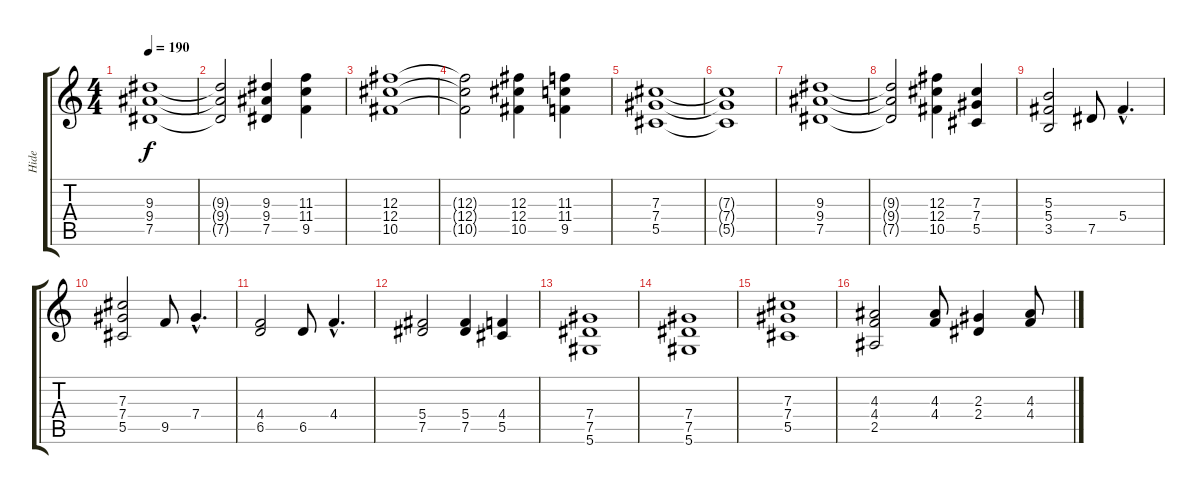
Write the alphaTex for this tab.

\track ("Hide" "Hide") {instrument distortionguitar}
\staff {score tabs}
\tuning (Eb4 Bb3 Gb3 Db3 Ab2 Eb2) {hide}
\ts (4 4)
\tempo 190
\clef g2
\ks c
(9.3 9.4 7.5).1{dy f} |
(9.3{t} 9.4{t} 7.5{t}).2 (9.3 9.4 7.5).4 (11.3 11.4 9.5).4 |
(12.3 12.4 10.5).1 |
(12.3{t} 12.4{t} 10.5{t}).2 (12.3 12.4 10.5).4 (11.3 11.4 9.5).4 |
(7.3 7.4 5.5).1 |
(7.3{t} 7.4{t} 5.5{t}).1 |
(9.3 9.4 7.5).1 |
(9.3{t} 9.4{t} 7.5{t}).2 (12.3 12.4 10.5).4 (7.3 7.4 5.5).4 |
(5.3 5.4 3.5).2 7.5.8 5.4{hac}.4{d} |
(7.3 7.4 5.5).2 9.5.8 7.4{hac}.4{d} |
(4.4 6.5).2 6.5.8 4.4{hac}.4{d} |
(5.4 7.5).2 (5.4 7.5).4 (4.4 5.5).4 |
(7.4 7.5 5.6).1 |
(7.4 7.5 5.6).1 |
(7.3 7.4 5.5).1 |
(4.3 4.4 2.5).2 (4.3 4.4).8 (2.3 2.4).4 (4.3 4.4).8
